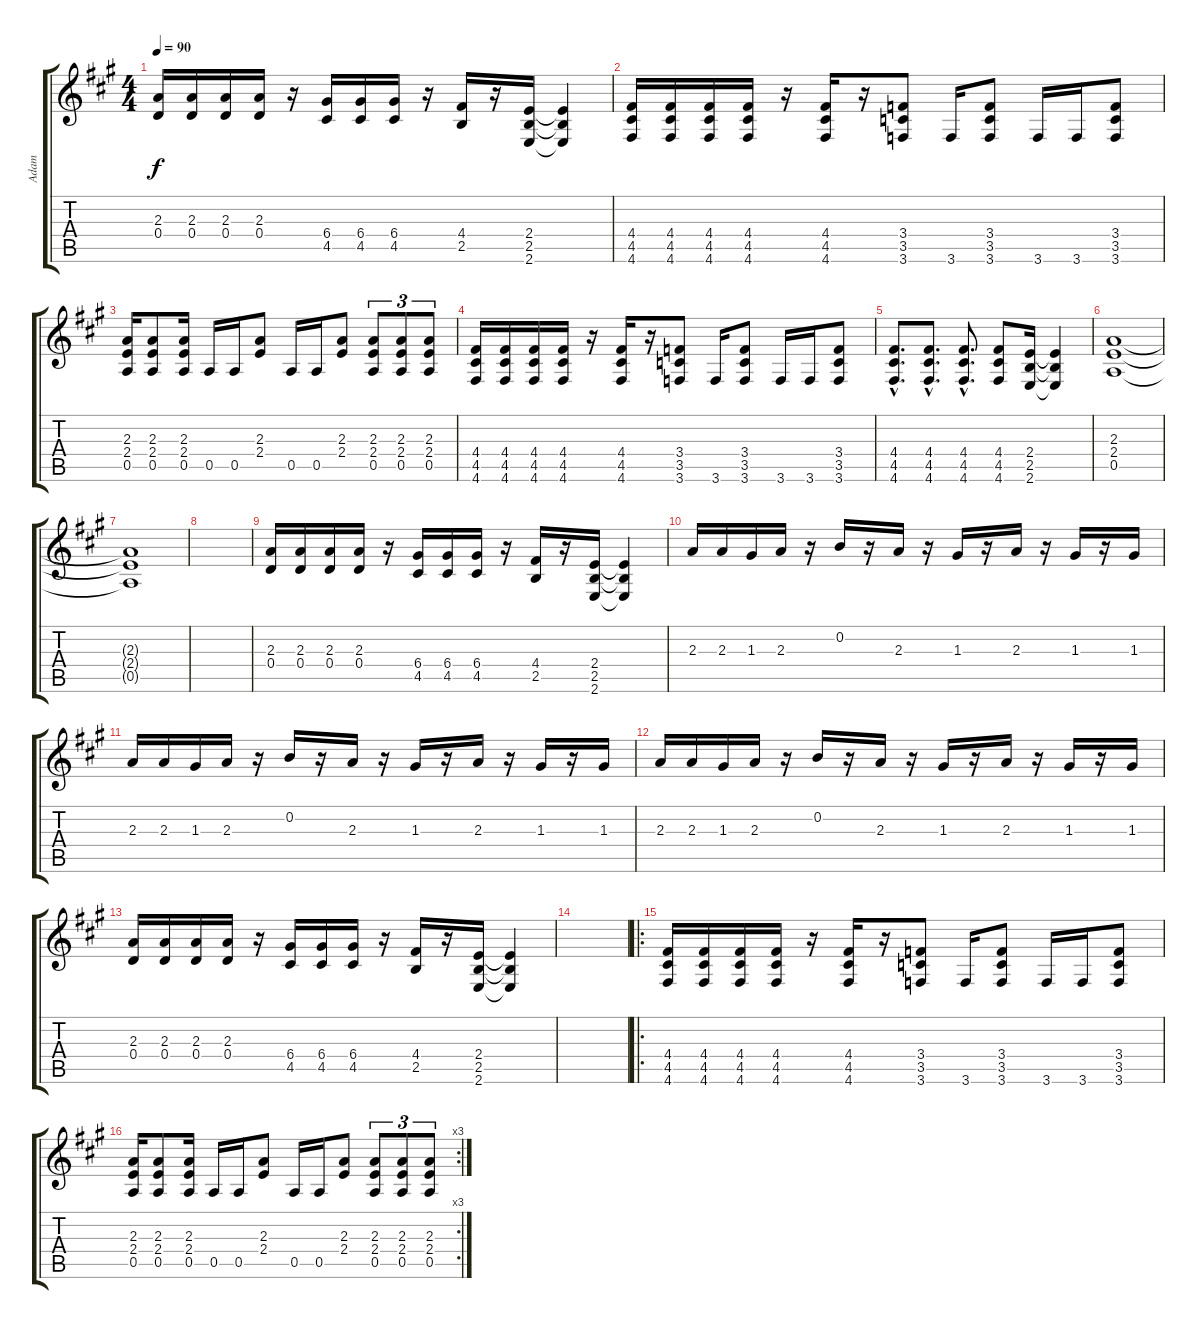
\track ("Adam" "Adam") {instrument distortionguitar}
\staff {score tabs}
\tuning (E4 B3 G3 D3 A2 D2) {hide}
\ts (4 4)
\tempo 90
\clef g2
\ks a
(2.3 0.4).16{dy f} (2.3 0.4).16 (2.3 0.4).16 (2.3 0.4).16 r.16 (6.4 4.5).16 (6.4 4.5).16 (6.4 4.5).16 r.16 (4.4 2.5).16 r.16 (2.4 2.5 2.6).16 (2.4{t} 2.5{t} 2.6{t}).4 |
(4.4 4.5 4.6).16 (4.4 4.5 4.6).16 (4.4 4.5 4.6).16 (4.4 4.5 4.6).16 r.16 (4.4 4.5 4.6).16 r.16 (3.4 3.5 3.6).8 3.6.16 (3.4 3.5 3.6).8 3.6.16 3.6.16 (3.4 3.5 3.6).8 |
(2.3 2.4 0.5).16 (2.3 2.4 0.5).8 (2.3 2.4 0.5).16 0.5.16 0.5.16 (2.3 2.4).8 0.5.16 0.5.16 (2.3 2.4).8 (2.3 2.4 0.5).8{tu (3 2)} (2.3 2.4 0.5).8{tu (3 2)} (2.3 2.4 0.5).8{tu (3 2)} |
(4.4 4.5 4.6).16 (4.4 4.5 4.6).16 (4.4 4.5 4.6).16 (4.4 4.5 4.6).16 r.16 (4.4 4.5 4.6).16 r.16 (3.4 3.5 3.6).8 3.6.16 (3.4 3.5 3.6).8 3.6.16 3.6.16 (3.4 3.5 3.6).8 |
(4.4{hac} 4.5{hac} 4.6{hac}).8{d} (4.4{hac} 4.5{hac} 4.6{hac}).8{d} (4.4{hac} 4.5{hac} 4.6{hac}).8{d} (4.4 4.5 4.6).8 (2.4 2.5 2.6).16 (2.4{t} 2.5{t} 2.6{t}).4 |
(2.3 2.4 0.5).1{volume 0} |
(2.3{t} 2.4{t} 0.5{t}).1 |
|
(2.3 0.4).16 (2.3 0.4).16 (2.3 0.4).16 (2.3 0.4).16 r.16 (6.4 4.5).16 (6.4 4.5).16 (6.4 4.5).16 r.16 (4.4 2.5).16 r.16 (2.4 2.5 2.6).16 (2.4{t} 2.5{t} 2.6{t}).4 |
2.3.16 2.3.16 1.3.16 2.3.16 r.16 0.2.16 r.16 2.3.16 r.16 1.3.16 r.16 2.3.16 r.16 1.3.16 r.16 1.3.16 |
2.3.16 2.3.16 1.3.16 2.3.16 r.16 0.2.16 r.16 2.3.16 r.16 1.3.16 r.16 2.3.16 r.16 1.3.16 r.16 1.3.16 |
2.3.16 2.3.16 1.3.16 2.3.16 r.16 0.2.16 r.16 2.3.16 r.16 1.3.16 r.16 2.3.16 r.16 1.3.16 r.16 1.3.16 |
(2.3 0.4).16 (2.3 0.4).16 (2.3 0.4).16 (2.3 0.4).16 r.16 (6.4 4.5).16 (6.4 4.5).16 (6.4 4.5).16 r.16 (4.4 2.5).16 r.16 (2.4 2.5 2.6).16 (2.4{t} 2.5{t} 2.6{t}).4 |
|
\ro
(4.4 4.5 4.6).16 (4.4 4.5 4.6).16 (4.4 4.5 4.6).16 (4.4 4.5 4.6).16 r.16 (4.4 4.5 4.6).16 r.16 (3.4 3.5 3.6).8 3.6.16 (3.4 3.5 3.6).8 3.6.16 3.6.16 (3.4 3.5 3.6).8 |
\rc 3
(2.3 2.4 0.5).16 (2.3 2.4 0.5).8 (2.3 2.4 0.5).16 0.5.16 0.5.16 (2.3 2.4).8 0.5.16 0.5.16 (2.3 2.4).8 (2.3 2.4 0.5).8{tu (3 2)} (2.3 2.4 0.5).8{tu (3 2)} (2.3 2.4 0.5).8{tu (3 2)}
